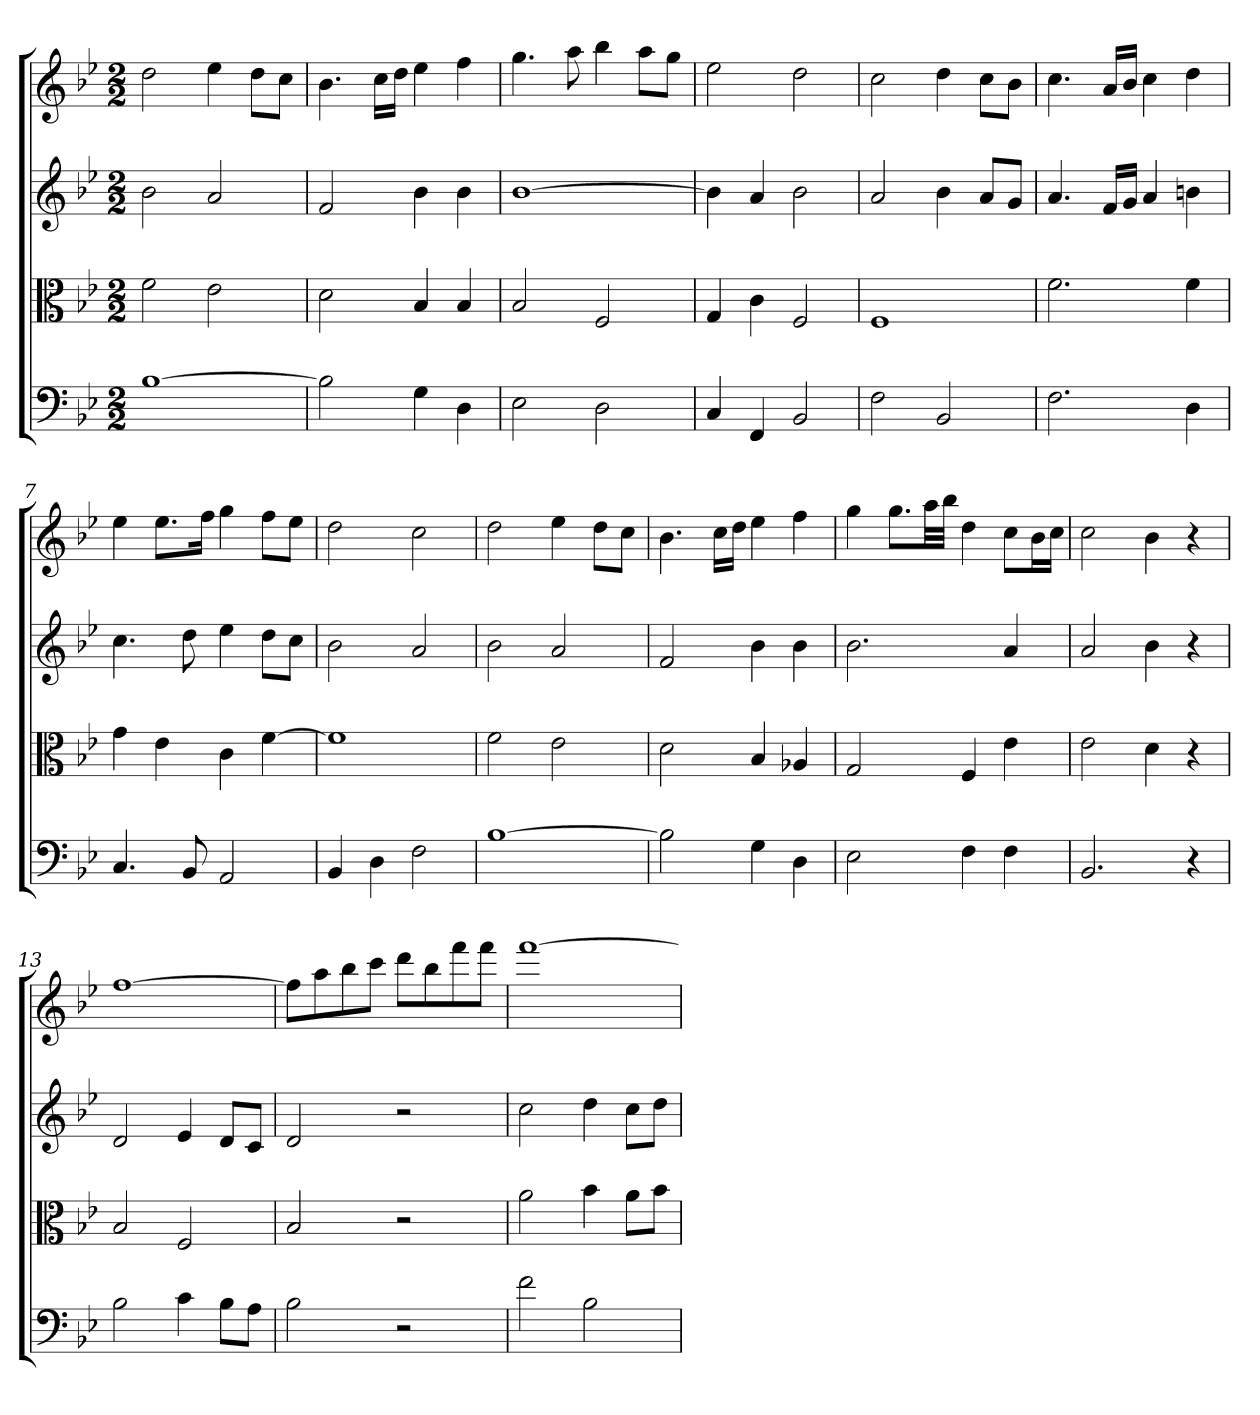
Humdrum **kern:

**kern	**kern	**kern	**kern
*part4	*part3	*part2	*part1
*staff4	*staff3	*staff2	*staff1
*clefF4	*clefC3	*	*
*k[b-e-]	*k[b-e-]	*k[b-e-]	*k[b-e-]
*B-:	*B-:	*B-:	*B-:
*M2/2	*M2/2	*M2/2	*M2/2
=	=	=	=
[1B-	2f	2b-	2dd
.	2e-	2a	4ee-
.	.	.	8ddL
.	.	.	8ccJ
=2	=2	=2	=2
2B-]	2d	2f	4.b-
.	.	.	16ccLL
.	.	.	16ddJJ
4G	4B-	4b-	4ee-
4D	4B-	4b-	4ff
=3	=3	=3	=3
2E-	2B-	[1b-	4.gg
.	.	.	8aa
2D	2F	.	4bb-
.	.	.	8aaL
.	.	.	8ggJ
=4	=4	=4	=4
4C	4G	4b-]	2ee-
4FF	4c	4a	.
2BB-	2F	2b-	2dd
=5	=5	=5	=5
2F	1F	2a	2cc
2BB-	.	4b-	4dd
.	.	8aL	8ccL
.	.	8gJ	8b-J
=6	=6	=6	=6
2.F	2.f	4.a	4.cc
.	.	16fLL	16aLL
.	.	16gJJ	16b-JJ
.	.	4a	4cc
4D	4f	4bn	4dd
=7	=7	=7	=7
4.C	4g	4.cc	4ee-
.	4e-	.	8.ee-L
8BB-	.	8dd	.
.	.	.	16ffJk
2AA	4c	4ee-	4gg
.	[4f	8ddL	8ffL
.	.	8ccJ	8ee-J
=8	=8	=8	=8
4BB-	1f]	2b-	2dd
4D	.	.	.
2F	.	2a	2cc
=9	=9	=9	=9
[1B-	2f	2b-	2dd
.	2e-	2a	4ee-
.	.	.	8ddL
.	.	.	8ccJ
=10	=10	=10	=10
2B-]	2d	2f	4.b-
.	.	.	16ccLL
.	.	.	16ddJJ
4G	4B-	4b-	4ee-
4D	4A-X	4b-	4ff
=11	=11	=11	=11
2E-	2G	2.b-	4gg
.	.	.	8.ggL
.	.	.	32aaLL
.	.	.	32bb-JJJ
4F	4F	.	4dd
4F	4e-	4a	8ccL
.	.	.	16b-L
.	.	.	16ccJJ
=12	=12	=12	=12
2.BB-	2e-	2a	2cc
.	4d	4b-	4b-
4r	4r	4r	4r
=13	=13	=13	=13
2B-	2B-	2d	[1ff
4c	2F	4e-	.
8B-\L	.	8dL	.
8A\J	.	8cJ	.
=14	=14	=14	=14
2B-	2B-	2d	8ffL]
.	.	.	8aa
.	.	.	8bb-
.	.	.	8cccJ
2r	2r	2r	8dddL
.	.	.	8bb-
.	.	.	8fff
.	.	.	8fffJ
=15	=15	=15	=15
2f	2a	2cc	[1fff
2B-	4b-	4dd	.
.	8a\L	8ccL	.
.	8b-\J	8ddJ	.
=	=	=	=
*-	*-	*-	*-
